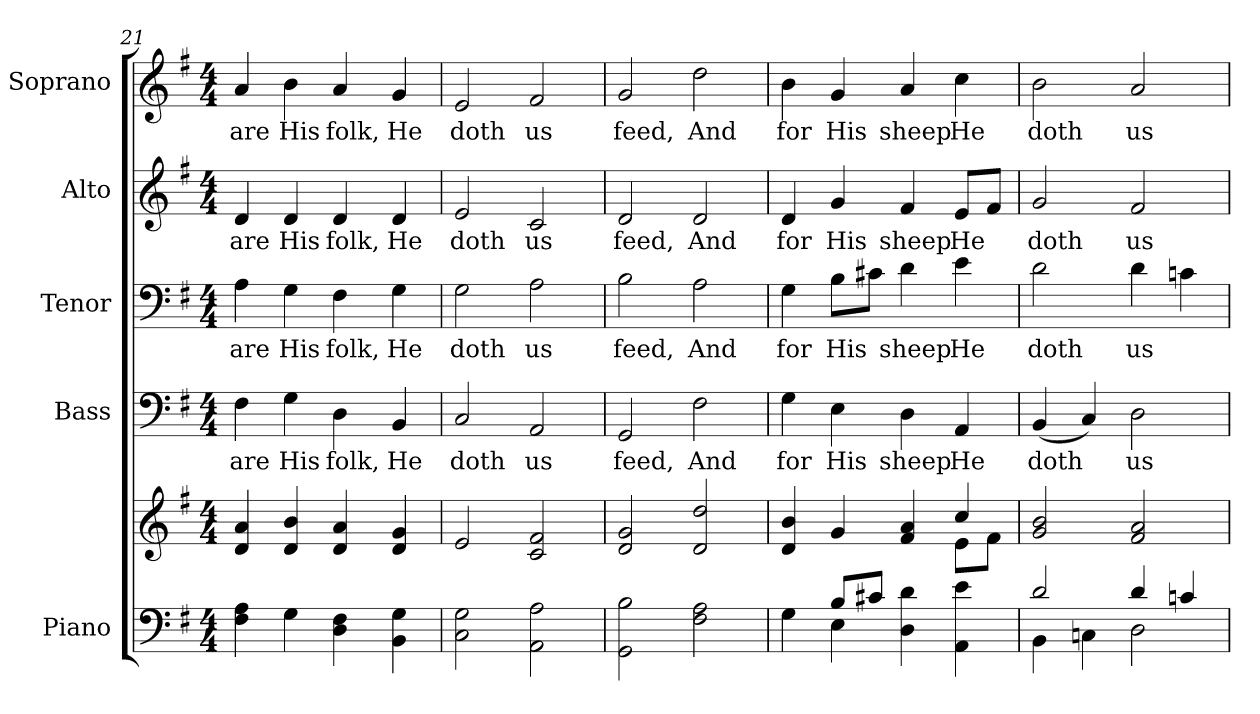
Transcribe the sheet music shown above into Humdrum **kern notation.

**kern	**kern	**kern	**text	**kern	**text	**kern	**text	**kern	**text
*part5	*part5	*part4	*part4	*part3	*part3	*part2	*part2	*part1	*part1
*staff6	*staff5	*staff4	*staff4	*staff3	*staff3	*staff2	*staff2	*staff1	*staff1
*I"Piano	*	*I"Bass	*	*I"Tenor	*	*I"Alto	*	*I"Soprano	*
*I'Pno.	*	*I'B.	*	*I'T.	*	*I'A.	*	*I'S.	*
*clefF4	*clefG2	*clefF4	*	*clefF4	*	*clefG2	*	*clefG2	*
*k[f#]	*k[f#]	*k[f#]	*	*k[f#]	*	*k[f#]	*	*k[f#]	*
*G:	*G:	*G:	*	*G:	*	*G:	*	*G:	*
*M4/4	*M4/4	*M4/4	*	*M4/4	*	*M4/4	*	*M4/4	*
=21	=21	=21	=21	=21	=21	=21	=21	=21	=21
!	!	!	!LO:LY:b:color=#000000	!	!	!	!	!	!
!	!	!	!	!	!LO:LY:b:color=#000000	!	!	!	!
!	!	!	!	!	!	!	!LO:LY:b:color=#000000	!	!
!	!	!	!	!	!	!	!	!	!LO:LY:b:color=#000000
4F#i\ 4Ai	4di/ 4ai	4F#i\	are	4Ai\	are	4di/	are	4ai/	are
!	!	!	!LO:LY:b:color=#000000	!	!	!	!	!	!
!	!	!	!	!	!LO:LY:b:color=#000000	!	!	!	!
!	!	!	!	!	!	!	!LO:LY:b:color=#000000	!	!
!	!	!	!	!	!	!	!	!	!LO:LY:b:color=#000000
4Gi\	4di/ 4bi	4Gi\	His	4Gi\	His	4di/	His	4bi\	His
!	!	!	!LO:LY:b:color=#000000	!	!	!	!	!	!
!	!	!	!	!	!LO:LY:b:color=#000000	!	!	!	!
!	!	!	!	!	!	!	!LO:LY:b:color=#000000	!	!
!	!	!	!	!	!	!	!	!	!LO:LY:b:color=#000000
4Di\ 4F#i	4di/ 4ai	4Di\	folk,	4F#i\	folk,	4di/	folk,	4ai/	folk,
!	!	!	!LO:LY:b:color=#000000	!	!	!	!	!	!
!	!	!	!	!	!LO:LY:b:color=#000000	!	!	!	!
!	!	!	!	!	!	!	!LO:LY:b:color=#000000	!	!
!	!	!	!	!	!	!	!	!	!LO:LY:b:color=#000000
4BBi\ 4Gi	4di/ 4gi	4BBi/	He	4Gi\	He	4di/	He	4gi/	He
=22	=22	=22	=22	=22	=22	=22	=22	=22	=22
!	!	!	!LO:LY:b:color=#000000	!	!	!	!	!	!
!	!	!	!	!	!LO:LY:b:color=#000000	!	!	!	!
!	!	!	!	!	!	!	!LO:LY:b:color=#000000	!	!
!	!	!	!	!	!	!	!	!	!LO:LY:b:color=#000000
2Ci\ 2Gi	2ei/	2Ci/	doth	2Gi\	doth	2ei/	doth	2ei/	doth
!	!	!	!LO:LY:b:color=#000000	!	!	!	!	!	!
!	!	!	!	!	!LO:LY:b:color=#000000	!	!	!	!
!	!	!	!	!	!	!	!LO:LY:b:color=#000000	!	!
!	!	!	!	!	!	!	!	!	!LO:LY:b:color=#000000
2AAi\ 2Ai	2ci/ 2f#i	2AAi/	us	2Ai\	us	2ci/	us	2f#i/	us
=23	=23	=23	=23	=23	=23	=23	=23	=23	=23
!	!	!	!LO:LY:b:color=#000000	!	!	!	!	!	!
!	!	!	!	!	!LO:LY:b:color=#000000	!	!	!	!
!	!	!	!	!	!	!	!LO:LY:b:color=#000000	!	!
!	!	!	!	!	!	!	!	!	!LO:LY:b:color=#000000
2GGi\ 2Bi	2di/ 2gi	2GGi/	feed,	2Bi\	feed,	2di/	feed,	2gi/	feed,
!	!	!	!LO:LY:b:color=#000000	!	!	!	!	!	!
!	!	!	!	!	!LO:LY:b:color=#000000	!	!	!	!
!	!	!	!	!	!	!	!LO:LY:b:color=#000000	!	!
!	!	!	!	!	!	!	!	!	!LO:LY:b:color=#000000
2F#i\ 2Ai	2di/ 2ddi	2F#i\	And	2Ai\	And	2di/	And	2ddi\	And
=24	=24	=24	=24	=24	=24	=24	=24	=24	=24
*^	*^	*	*	*	*	*	*	*	*
!	!	!	!	!	!LO:LY:b:color=#000000	!	!	!	!	!	!
!	!	!	!	!	!	!	!LO:LY:b:color=#000000	!	!	!	!
!	!	!	!	!	!	!	!	!	!LO:LY:b:color=#000000	!	!
!	!	!	!	!	!	!	!	!	!	!	!LO:LY:b:color=#000000
4Gi\	4ryy	4di/ 4bi	2ryy	4Gi\	for	4Gi\	for	4di/	for	4bi\	for
!	!	!	!	!	!LO:LY:b:color=#000000	!	!	!	!	!	!
!	!	!	!	!	!	!	!LO:LY:b:color=#000000	!	!	!	!
!	!	!	!	!	!	!	!	!	!LO:LY:b:color=#000000	!	!
!	!	!	!	!	!	!	!	!	!	!	!LO:LY:b:color=#000000
8Bi/L	4Ei\	4gi/	.	4Ei\	His	8Bi\L	His	4gi/	His	4gi/	His
8c#Xi/J	.	.	.	.	.	8c#Xi\J	.	.	.	.	.
!	!	!	!	!	!LO:LY:b:color=#000000	!	!	!	!	!	!
!	!	!	!	!	!	!	!LO:LY:b:color=#000000	!	!	!	!
!	!	!	!	!	!	!	!	!	!LO:LY:b:color=#000000	!	!
!	!	!	!	!	!	!	!	!	!	!	!LO:LY:b:color=#000000
4Di\ 4di	2ryy	4f#i/ 4ai	4ryy	4Di\	sheep	4di\	sheep	4f#i/	sheep	4ai/	sheep
!	!	!	!	!	!LO:LY:b:color=#000000	!	!	!	!	!	!
!	!	!	!	!	!	!	!LO:LY:b:color=#000000	!	!	!	!
!	!	!	!	!	!	!	!	!	!LO:LY:b:color=#000000	!	!
!	!	!	!	!	!	!	!	!	!	!	!LO:LY:b:color=#000000
4AAi\ 4ei	.	4cci/	8ei\L	4AAi/	He	4ei\	He	8ei/L	He	4cci\	He
.	.	.	8f#i\J	.	.	.	.	8f#i/J	.	.	.
*	*	*v	*v	*	*	*	*	*	*	*	*
=25	=25	=25	=25	=25	=25	=25	=25	=25	=25	=25
*	*	*^	*	*	*	*	*	*	*	*
!	!	!	!	!	!LO:LY:b:color=#000000	!	!	!	!	!	!
*	*	*v	*v	*	*	*	*	*	*	*	*
*	*	*^	*	*	*	*	*	*	*	*
!	!	!	!	!	!	!	!LO:LY:b:color=#000000	!	!	!	!
*	*	*v	*v	*	*	*	*	*	*	*	*
*	*	*^	*	*	*	*	*	*	*	*
!	!	!	!	!	!	!	!	!	!LO:LY:b:color=#000000	!	!
*	*	*v	*v	*	*	*	*	*	*	*	*
*	*	*^	*	*	*	*	*	*	*	*
!	!	!	!	!	!	!	!	!	!	!	!LO:LY:b:color=#000000
*	*	*v	*v	*	*	*	*	*	*	*	*
2di/	4BBi\	2gi/ 2bi	(4BBi/	doth	2di\	doth	2gi/	doth	2bi\	doth
.	4Cni\	.	4Ci/)	.	.	.	.	.	.	.
!	!	!	!	!LO:LY:b:color=#000000	!	!	!	!	!	!
!	!	!	!	!	!	!LO:LY:b:color=#000000	!	!	!	!
!	!	!	!	!	!	!	!	!LO:LY:b:color=#000000	!	!
!	!	!	!	!	!	!	!	!	!	!LO:LY:b:color=#000000
4di/	2Di\	2f#i/ 2ai	2Di\	us	4di\	us	2f#i/	us	2ai/	us
4cni/	.	.	.	.	4cni\	.	.	.	.	.
*v	*v	*	*	*	*	*	*	*	*	*
=	=	=	=	=	=	=	=	=	=
*-	*-	*-	*-	*-	*-	*-	*-	*-	*-
